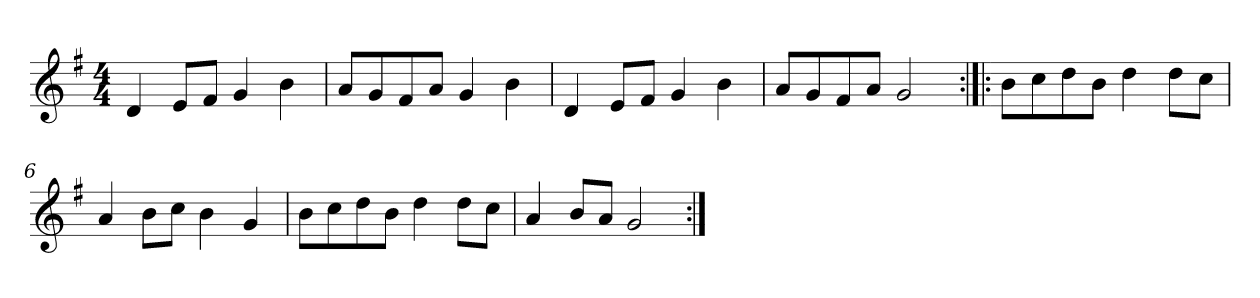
**kern
*part1
*staff1
*clefG2
*k[f#]
*G:
*M4/4
=1
4d/
8e/L
8f#/J
4g/
4b\
=2
8a/L
8g/
8f#/
8a/J
4g/
4b\
=3
4d/
8e/L
8f#/J
4g/
4b\
=4
8a/L
8g/
8f#/
8a/J
2g/
=5:|!|:
8b\L
8cc\
8dd\
8b\J
4dd\
8dd\L
8cc\J
=6
4a/
8b\L
8cc\J
4b\
4g/
=7
8b\L
8cc\
8dd\
8b\J
4dd\
8dd\L
8cc\J
!!LO:LB:g=z
=8
4a/
8b/L
8a/J
2g/
=:|!
*-
